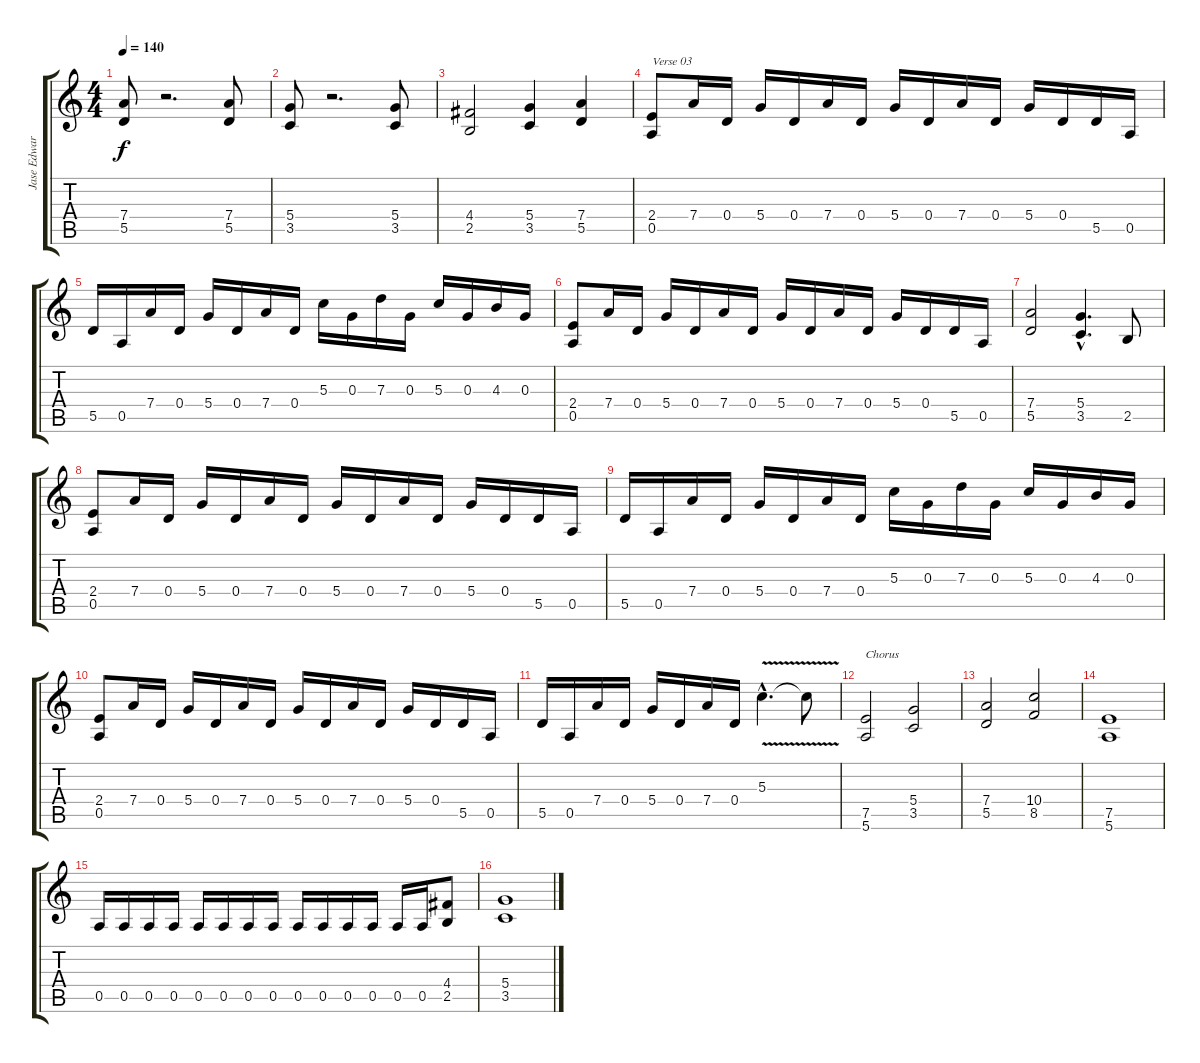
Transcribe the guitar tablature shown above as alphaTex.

\track ("Jase Edwards" "Jase Edwar") {instrument distortionguitar}
\staff {score tabs}
\tuning (E4 B3 G3 D3 A2 E2) {hide}
\ts (4 4)
\tempo 140
\clef g2
\ks c
(7.4 5.5).8{dy f} r.2{d} (7.4 5.5).8 |
(5.4 3.5).8 r.2{d} (5.4 3.5).8 |
(4.4 2.5).2 (5.4 3.5).4 (7.4 5.5).4 |
(2.4 0.5).8{txt "Verse 03"} 7.4.16 0.4.16 5.4.16 0.4.16 7.4.16 0.4.16 5.4.16 0.4.16 7.4.16 0.4.16 5.4.16 0.4.16 5.5.16 0.5.16 |
5.5.16 0.5.16 7.4.16 0.4.16 5.4.16 0.4.16 7.4.16 0.4.16 5.3.16 0.3.16 7.3.16 0.3.16 5.3.16 0.3.16 4.3.16 0.3.16 |
(2.4 0.5).8 7.4.16 0.4.16 5.4.16 0.4.16 7.4.16 0.4.16 5.4.16 0.4.16 7.4.16 0.4.16 5.4.16 0.4.16 5.5.16 0.5.16 |
(7.4 5.5).2 (5.4{hac} 3.5{hac}).4{d} 2.5.8 |
(2.4 0.5).8 7.4.16 0.4.16 5.4.16 0.4.16 7.4.16 0.4.16 5.4.16 0.4.16 7.4.16 0.4.16 5.4.16 0.4.16 5.5.16 0.5.16 |
5.5.16 0.5.16 7.4.16 0.4.16 5.4.16 0.4.16 7.4.16 0.4.16 5.3.16 0.3.16 7.3.16 0.3.16 5.3.16 0.3.16 4.3.16 0.3.16 |
(2.4 0.5).8 7.4.16 0.4.16 5.4.16 0.4.16 7.4.16 0.4.16 5.4.16 0.4.16 7.4.16 0.4.16 5.4.16 0.4.16 5.5.16 0.5.16 |
5.5.16 0.5.16 7.4.16 0.4.16 5.4.16 0.4.16 7.4.16 0.4.16 5.3{v hac}.4{d} 5.3{t}.8 |
(7.5 5.6).2{txt "Chorus"} (5.4 3.5).2 |
(7.4 5.5).2 (10.4 8.5).2 |
(7.5 5.6).1 |
0.5.16 0.5.16 0.5.16 0.5.16 0.5.16 0.5.16 0.5.16 0.5.16 0.5.16 0.5.16 0.5.16 0.5.16 0.5.16 0.5.16 (4.4 2.5).8 |
(5.4 3.5).1
